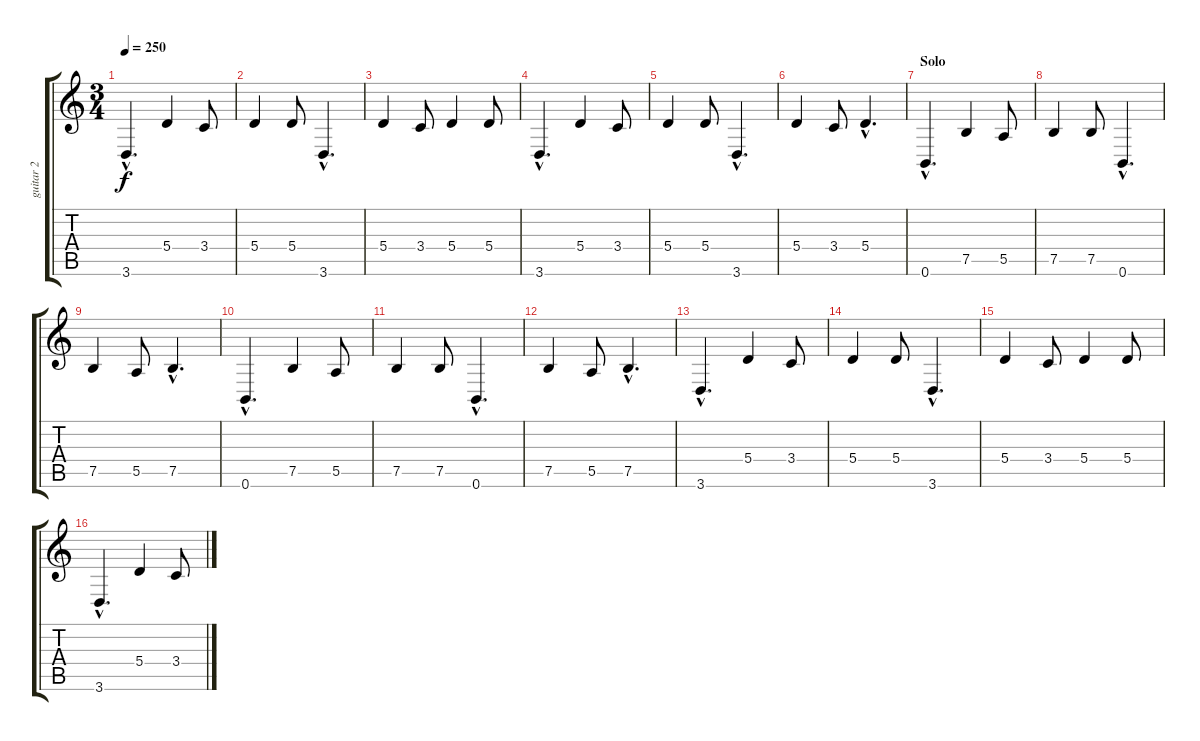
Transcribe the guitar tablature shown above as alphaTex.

\track ("guitar 2" "guitar 2") {instrument distortionguitar}
\staff {score tabs}
\tuning (B3 Gb3 D3 A2 E2 B1) {hide}
\ts (3 4)
\tempo 250
\clef g2
\ks c
3.6{hac}.4{d dy f} 5.4.4 3.4.8 |
5.4.4 5.4.8 3.6{hac}.4{d} |
5.4.4 3.4.8 5.4.4 5.4.8 |
3.6{hac}.4{d} 5.4.4 3.4.8 |
5.4.4 5.4.8 3.6{hac}.4{d} |
5.4.4 3.4.8 5.4{hac}.4{d} |
\section ("" "Solo")
0.6{hac}.4{d} 7.5.4 5.5.8 |
7.5.4 7.5.8 0.6{hac}.4{d} |
7.5.4 5.5.8 7.5{hac}.4{d} |
0.6{hac}.4{d} 7.5.4 5.5.8 |
7.5.4 7.5.8 0.6{hac}.4{d} |
7.5.4 5.5.8 7.5{hac}.4{d} |
3.6{hac}.4{d} 5.4.4 3.4.8 |
5.4.4 5.4.8 3.6{hac}.4{d} |
5.4.4 3.4.8 5.4.4 5.4.8 |
3.6{hac}.4{d} 5.4.4 3.4.8
